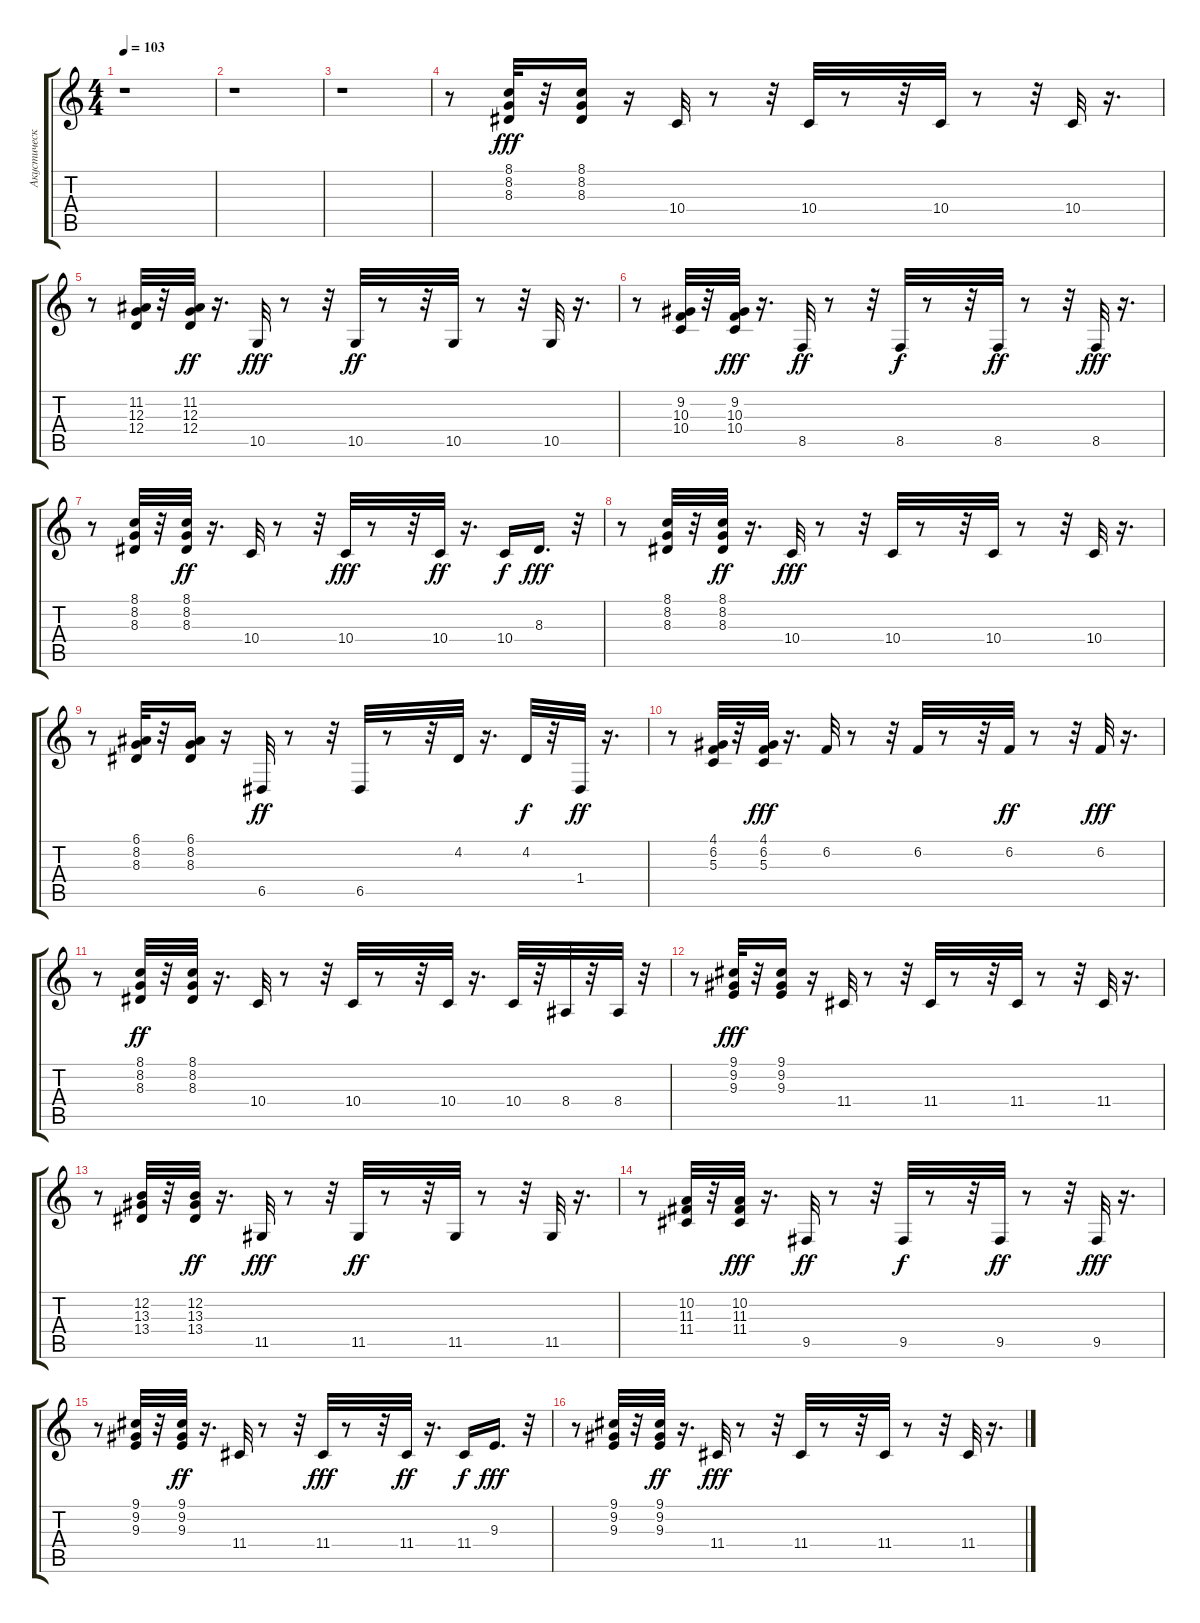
\track ("Акустический Гранд Роял" "Акустическ") {instrument acousticgrandpiano}
\staff {score tabs}
\tuning (E4 B3 G3 D3 A2 E2) {hide}
\ts (4 4)
\tempo 103
\clef g2
\ks c
r.1{dy ff} |
r.1 |
r.1 |
r.8 (8.1 8.2 8.3).32{dy fff} r.32 (8.1 8.2 8.3).16 r.16 10.4.32 r.8 r.32 10.4.32 r.8 r.32 10.4.32 r.8 r.32 10.4.32 r.16{d} |
r.8 (11.2 12.3 12.4).32 r.32 (11.2 12.3 12.4).32{dy ff} r.16{d} 10.5.32{dy fff} r.8 r.32 10.5.32{dy ff} r.8 r.32 10.5.32 r.8 r.32 10.5.32 r.16{d} |
r.8 (9.2 10.3 10.4).32 r.32 (9.2 10.3 10.4).32{dy fff} r.16{d} 8.5.32{dy ff} r.8 r.32 8.5.32{dy f} r.8 r.32 8.5.32{dy ff} r.8 r.32 8.5.32{dy fff} r.16{d} |
r.8 (8.1 8.2 8.3).32 r.32 (8.1 8.2 8.3).32{dy ff} r.16{d} 10.4.32 r.8 r.32 10.4.32{dy fff} r.8 r.32 10.4.32{dy ff} r.16{d} 10.4.16{dy f} 8.3.16{d dy fff} r.32 |
r.8 (8.1 8.2 8.3).32 r.32 (8.1 8.2 8.3).32{dy ff} r.16{d} 10.4.32{dy fff} r.8 r.32 10.4.32 r.8 r.32 10.4.32 r.8 r.32 10.4.32 r.16{d} |
r.8 (6.1 8.2 8.3).32 r.32 (6.1 8.2 8.3).16 r.16 6.5.32{dy ff} r.8 r.32 6.5.32 r.8 r.32 4.2.32 r.16{d} 4.2.32{dy f} r.32 1.4.32{dy ff} r.16{d} |
r.8 (4.1 6.2 5.3).32 r.32 (4.1 6.2 5.3).32{dy fff} r.16{d} 6.2.32 r.8 r.32 6.2.32 r.8 r.32 6.2.32{dy ff} r.8 r.32 6.2.32{dy fff} r.16{d} |
r.8 (8.1 8.2 8.3).32{dy ff} r.32 (8.1 8.2 8.3).32 r.16{d} 10.4.32 r.8 r.32 10.4.32 r.8 r.32 10.4.32 r.16{d} 10.4.32 r.32 8.4.32 r.32 8.4.32 r.32 |
r.8 (9.1 9.2 9.3).32{dy fff} r.32 (9.1 9.2 9.3).16 r.16 11.4.32 r.8 r.32 11.4.32 r.8 r.32 11.4.32 r.8 r.32 11.4.32 r.16{d} |
r.8 (12.2 13.3 13.4).32 r.32 (12.2 13.3 13.4).32{dy ff} r.16{d} 11.5.32{dy fff} r.8 r.32 11.5.32{dy ff} r.8 r.32 11.5.32 r.8 r.32 11.5.32 r.16{d} |
r.8 (10.2 11.3 11.4).32 r.32 (10.2 11.3 11.4).32{dy fff} r.16{d} 9.5.32{dy ff} r.8 r.32 9.5.32{dy f} r.8 r.32 9.5.32{dy ff} r.8 r.32 9.5.32{dy fff} r.16{d} |
r.8 (9.1 9.2 9.3).32 r.32 (9.1 9.2 9.3).32{dy ff} r.16{d} 11.4.32 r.8 r.32 11.4.32{dy fff} r.8 r.32 11.4.32{dy ff} r.16{d} 11.4.16{dy f} 9.3.16{d dy fff} r.32 |
r.8 (9.1 9.2 9.3).32 r.32 (9.1 9.2 9.3).32{dy ff} r.16{d} 11.4.32{dy fff} r.8 r.32 11.4.32 r.8 r.32 11.4.32 r.8 r.32 11.4.32 r.16{d}
